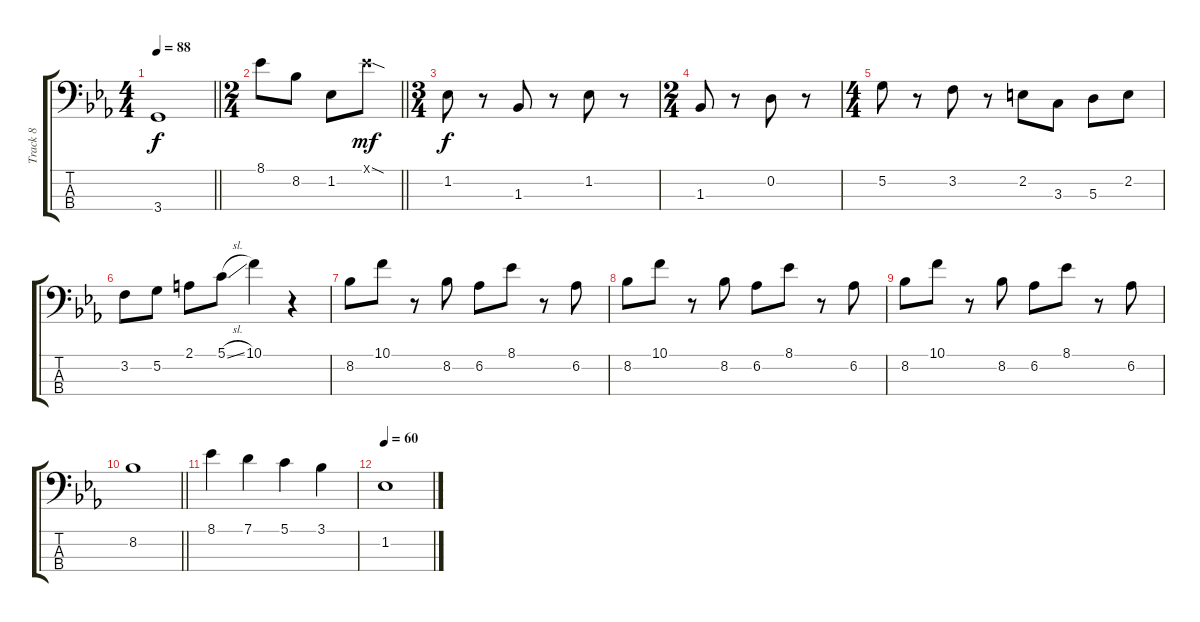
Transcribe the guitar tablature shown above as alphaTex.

\track ("Track 8" "Track 8") {instrument electricbassfinger}
\staff {score tabs}
\tuning (G2 D2 A1 E1) {hide}
\ts (4 4)
\tempo 88
\clef f4
\barLineRight lightlight
\ks eb
3.4.1{dy f} |
\ts (2 4)
\barLineRight lightlight
8.1.8 8.2.8 1.2.8 8.1{sod x}.8{dy mf} |
\ts (3 4)
1.2.8{dy f} r.8 1.3.8 r.8 1.2.8 r.8 |
\ts (2 4)
1.3.8 r.8 0.2.8 r.8 |
\ts (4 4)
5.2.8 r.8 3.2.8 r.8 2.2.8 3.3.8 5.3.8 2.2.8 |
3.2.8 5.2.8 2.1.8 5.1{sl}.8 10.1.4 r.4 |
8.2.8 10.1.8 r.8 8.2.8 6.2.8 8.1.8 r.8 6.2.8 |
8.2.8 10.1.8 r.8 8.2.8 6.2.8 8.1.8 r.8 6.2.8 |
8.2.8 10.1.8 r.8 8.2.8 6.2.8 8.1.8 r.8 6.2.8 |
\barLineRight lightlight
8.2.1 |
8.1.4 7.1.4 5.1.4 3.1.4 |
\tempo 60
1.2.1
